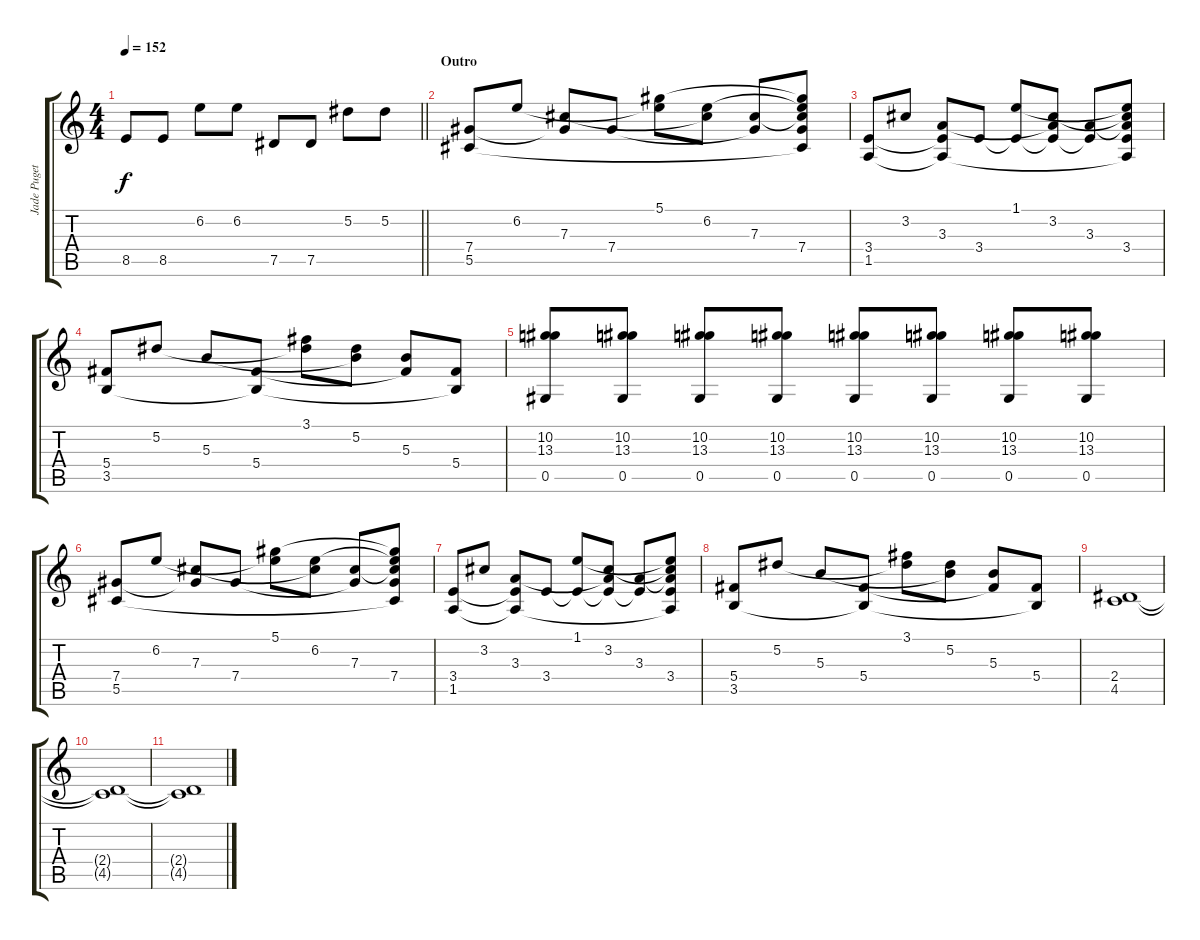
\track ("Jade Puget" "Jade Puget") {instrument overdrivenguitar}
\staff {score tabs}
\tuning (Eb4 Bb3 Gb3 Db3 Ab2 Eb2) {hide}
\ts (4 4)
\tempo 152
\clef g2
\barLineRight lightlight
\ks c
8.5.8{dy f} 8.5.8 6.2.8 6.2.8 7.5.8 7.5.8 5.2.8 5.2.8 |
\section ("" "Outro")
(7.4 5.5).8 6.2.8 (7.3 7.4{t}).8 7.4.8 (5.1 6.2{t}).8 (6.2 7.3{t}).8 (7.3 7.4{t}).8 (5.1{t} 6.2{t} 7.3{t} 7.4 5.5{t}).8 |
(3.4 1.5).8 3.2.8 (3.3 3.4{t} 1.5{t}).8 3.4.8 (1.1 3.4{t}).8 (3.2 3.3{t} 3.4{t}).8 (3.3 3.4{t}).8 (1.1{t} 3.2{t} 3.3{t} 3.4 1.5{t}).8 |
(5.4 3.5).8 5.2.8 5.3.8 (5.4 3.5{t}).8 (3.1 5.2{t}).8 (5.2 5.3{t}).8 (5.3 5.4{t}).8 (5.4 3.5{t}).8 |
(10.2 13.3 0.5).8 (10.2 13.3 0.5).8 (10.2 13.3 0.5).8 (10.2 13.3 0.5).8 (10.2 13.3 0.5).8 (10.2 13.3 0.5).8 (10.2 13.3 0.5).8 (10.2 13.3 0.5).8 |
(7.4 5.5).8 6.2.8 (7.3 7.4{t}).8 7.4.8 (5.1 6.2{t}).8 (6.2 7.3{t}).8 (7.3 7.4{t}).8 (5.1{t} 6.2{t} 7.3{t} 7.4 5.5{t}).8 |
(3.4 1.5).8 3.2.8 (3.3 3.4{t} 1.5{t}).8 3.4.8 (1.1 3.4{t}).8 (3.2 3.3{t} 3.4{t}).8 (3.3 3.4{t}).8 (1.1{t} 3.2{t} 3.3{t} 3.4 1.5{t}).8 |
(5.4 3.5).8 5.2.8 5.3.8 (5.4 3.5{t}).8 (3.1 5.2{t}).8 (5.2 5.3{t}).8 (5.3 5.4{t}).8 (5.4 3.5{t}).8 |
(2.4 4.5).1 |
(2.4{t} 4.5{t}).1 |
(2.4{t} 4.5{t}).1
